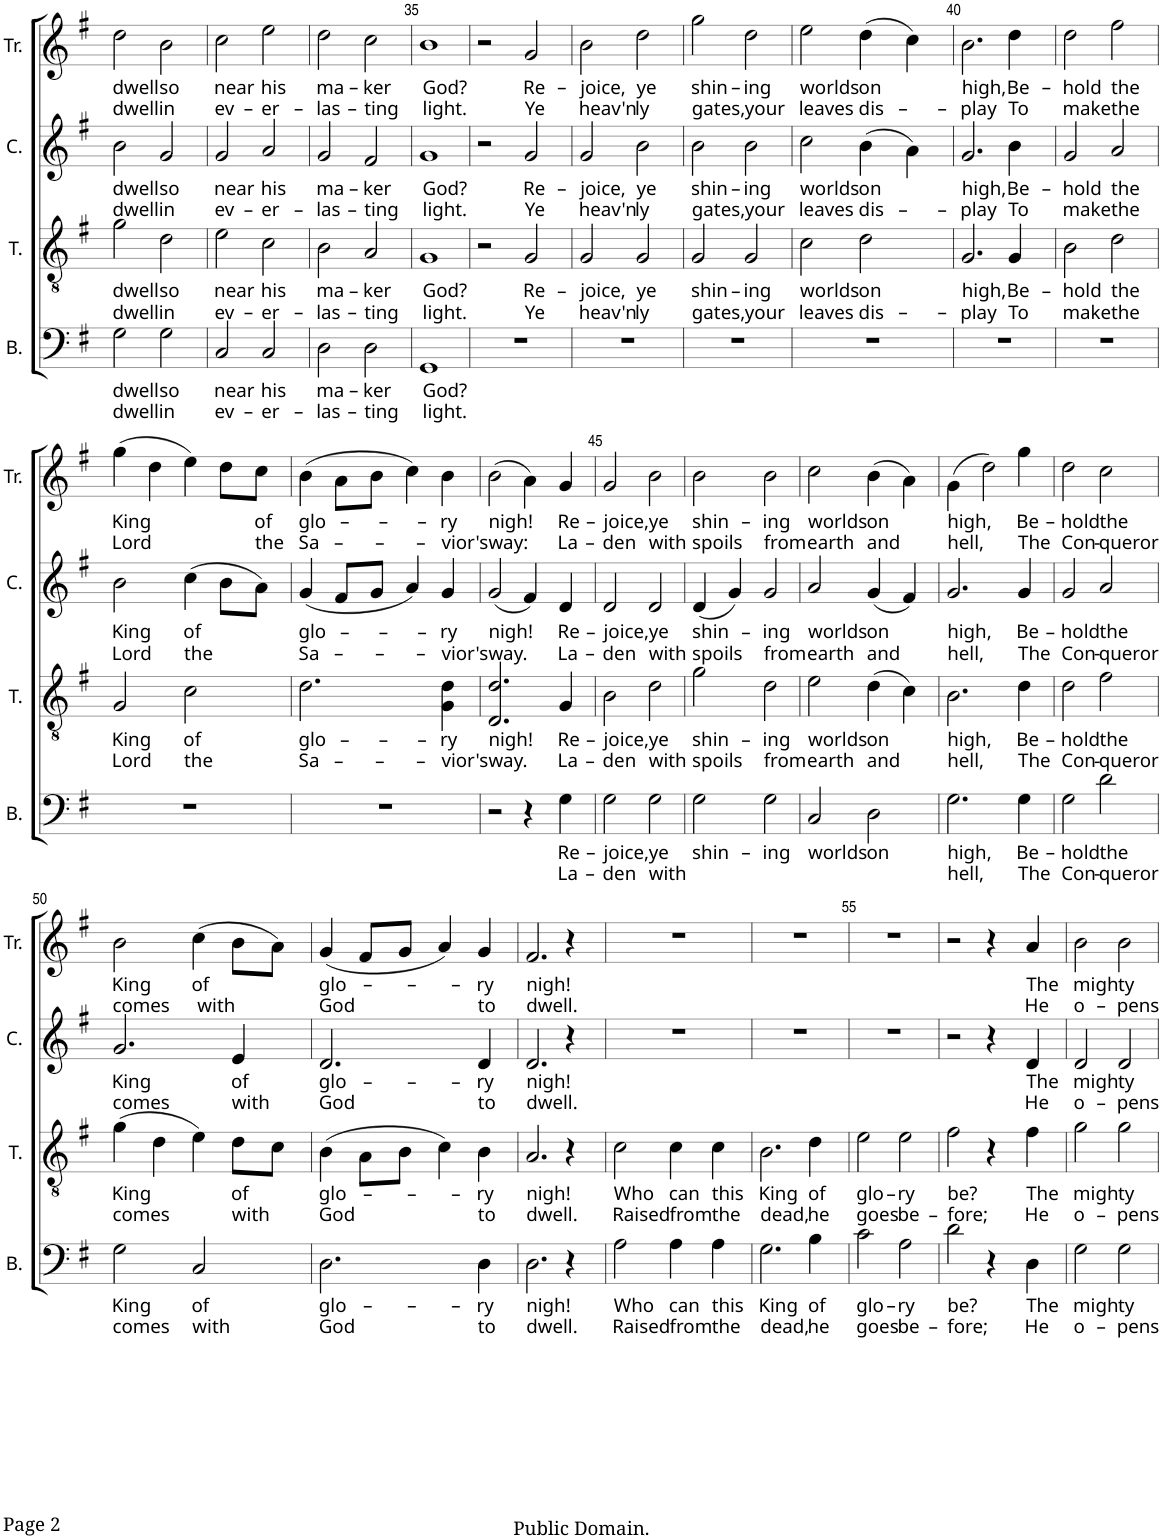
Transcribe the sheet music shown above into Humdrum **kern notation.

**kern	**text	**text	**kern	**text	**text	**kern	**text	**text	**kern	**text	**text
*part4	*part4	*part4	*part3	*part3	*part3	*part2	*part2	*part2	*part1	*part1	*part1
*staff4	*staff4	*staff4	*staff3	*staff3	*staff3	*staff2	*staff2	*staff2	*staff1	*staff1	*staff1
*I"B.	*	*	*I"T.	*	*	*I"C.	*	*	*I"Tr.	*	*
*I'B.	*	*	*I'T.	*	*	*I'C.	*	*	*I'Tr.	*	*
!!LO:PB:g=z
*clefF4	*	*	*clefGv2	*	*	*clefG2	*	*	*clefG2	*	*
*k[f#]	*	*	*k[f#]	*	*	*k[f#]	*	*	*k[f#]	*	*
*M2/2	*	*	*M2/2	*	*	*M2/2	*	*	*M2/2	*	*
*met(c|)	*	*	*met(c|)	*	*	*met(c|)	*	*	*met(c|)	*	*
=32	=32	=32	=32	=32	=32	=32	=32	=32	=32	=32	=32
!	!LO:LY:b	!LO:LY:b	!	!LO:LY:b	!LO:LY:b	!	!LO:LY:b	!LO:LY:b	!	!LO:LY:b	!LO:LY:b
2G\	dwell	dwell	2g\	dwell	dwell	2b\	dwell	dwell	2dd\	dwell	dwell
!	!LO:LY:b	!LO:LY:b	!	!LO:LY:b	!LO:LY:b	!	!LO:LY:b	!LO:LY:b	!	!LO:LY:b	!LO:LY:b
2G\	so	in	2d\	so	in	2g/	so	in	2b\	so	in
=33	=33	=33	=33	=33	=33	=33	=33	=33	=33	=33	=33
!	!LO:LY:b	!LO:LY:b	!	!LO:LY:b	!LO:LY:b	!	!LO:LY:b	!LO:LY:b	!	!LO:LY:b	!LO:LY:b
2C/	near	ev-	2e\	near	ev-	2g/	near	ev-	2cc\	near	ev-
!	!LO:LY:b	!LO:LY:b	!	!LO:LY:b	!LO:LY:b	!	!LO:LY:b	!LO:LY:b	!	!LO:LY:b	!LO:LY:b
2C/	his	-er-	2c\	his	-er-	2a/	his	-er-	2ee\	his	-er-
=34	=34	=34	=34	=34	=34	=34	=34	=34	=34	=34	=34
!	!LO:LY:b	!LO:LY:b	!	!LO:LY:b	!LO:LY:b	!	!LO:LY:b	!LO:LY:b	!	!LO:LY:b	!LO:LY:b
2D\	ma-	-las-	2B\	ma-	-las-	2g/	ma-	-las-	2dd\	ma-	-las-
!	!LO:LY:b	!LO:LY:b	!	!LO:LY:b	!LO:LY:b	!	!LO:LY:b	!LO:LY:b	!	!LO:LY:b	!LO:LY:b
2D\	-ker	-ting	2A/	-ker	-ting	2f#/	-ker	-ting	2cc\	-ker	-ting
=35	=35	=35	=35	=35	=35	=35	=35	=35	=35	=35	=35
!	!LO:LY:b	!LO:LY:b	!	!LO:LY:b	!LO:LY:b	!	!LO:LY:b	!LO:LY:b	!	!LO:LY:b	!LO:LY:b
1GG	God?	light.	1G	God?	light.	1g	God?	light.	1b	God?	light.
=36	=36	=36	=36	=36	=36	=36	=36	=36	=36	=36	=36
1r	.	.	2r	.	.	2r	.	.	2r	.	.
!	!	!	!	!LO:LY:b	!LO:LY:b	!	!LO:LY:b	!LO:LY:b	!	!LO:LY:b	!LO:LY:b
.	.	.	2G/	Re-	Ye	2g/	Re-	Ye	2g/	Re-	Ye
=37	=37	=37	=37	=37	=37	=37	=37	=37	=37	=37	=37
!	!	!	!	!LO:LY:b	!LO:LY:b	!	!LO:LY:b	!LO:LY:b	!	!LO:LY:b	!LO:LY:b
1r	.	.	2G/	-joice,	heav'n-	2g/	-joice,	heav'n-	2b\	-joice,	heav'n-
!	!	!	!	!LO:LY:b	!LO:LY:b	!	!LO:LY:b	!LO:LY:b	!	!LO:LY:b	!LO:LY:b
.	.	.	2G/	ye	-ly	2b\	ye	-ly	2dd\	ye	-ly
=38	=38	=38	=38	=38	=38	=38	=38	=38	=38	=38	=38
!	!	!	!	!LO:LY:b	!LO:LY:b	!	!LO:LY:b	!LO:LY:b	!	!LO:LY:b	!LO:LY:b
1r	.	.	2G/	shin-	gates,	2b\	shin-	gates,	2gg\	shin-	gates,
!	!	!	!	!LO:LY:b	!LO:LY:b	!	!LO:LY:b	!LO:LY:b	!	!LO:LY:b	!LO:LY:b
.	.	.	2G/	-ing	your	2b\	-ing	your	2dd\	-ing	your
=39	=39	=39	=39	=39	=39	=39	=39	=39	=39	=39	=39
!	!	!	!	!LO:LY:b	!LO:LY:b	!	!LO:LY:b	!LO:LY:b	!	!LO:LY:b	!LO:LY:b
1r	.	.	2c\	worlds	leaves	2cc\	worlds	leaves	2ee\	worlds	leaves
!	!	!	!	!LO:LY:b	!LO:LY:b	!	!LO:LY:b	!LO:LY:b	!	!LO:LY:b	!LO:LY:b
.	.	.	2d\	on	dis-	(4b\	on	dis-	(4dd\	on	dis-
.	.	.	.	.	.	4a\)	.	.	4cc\)	.	.
=40	=40	=40	=40	=40	=40	=40	=40	=40	=40	=40	=40
!	!	!	!	!LO:LY:b	!LO:LY:b	!	!LO:LY:b	!LO:LY:b	!	!LO:LY:b	!LO:LY:b
1r	.	.	2.G/	high,	-play	2.g/	high,	-play	2.b\	high,	-play
!	!	!	!	!LO:LY:b	!LO:LY:b	!	!LO:LY:b	!LO:LY:b	!	!LO:LY:b	!LO:LY:b
.	.	.	4G/	Be-	To	4b\	Be-	To	4dd\	Be-	To
=41	=41	=41	=41	=41	=41	=41	=41	=41	=41	=41	=41
!	!	!	!	!LO:LY:b	!LO:LY:b	!	!LO:LY:b	!LO:LY:b	!	!LO:LY:b	!LO:LY:b
1r	.	.	2B\	-hold	make	2g/	-hold	make	2dd\	-hold	make
!	!	!	!	!LO:LY:b	!LO:LY:b	!	!LO:LY:b	!LO:LY:b	!	!LO:LY:b	!LO:LY:b
.	.	.	2d\	the	the	2a/	the	the	2ff#\	the	the
!!LO:LB:g=z
=42	=42	=42	=42	=42	=42	=42	=42	=42	=42	=42	=42
!	!	!	!	!LO:LY:b	!LO:LY:b	!	!LO:LY:b	!LO:LY:b	!	!LO:LY:b	!LO:LY:b
1r	.	.	2G/	King	Lord	2b\	King	Lord	(4gg\	King	Lord
.	.	.	.	.	.	.	.	.	4dd\	.	.
!	!	!	!	!LO:LY:b	!LO:LY:b	!	!LO:LY:b	!LO:LY:b	!	!	!
.	.	.	2c\	of	the	(4cc\	of	the	4ee\)	.	.
.	.	.	.	.	.	8b\L	.	.	8dd\L	.	.
!	!	!	!	!	!	!	!	!	!	!LO:LY:b	!LO:LY:b
.	.	.	.	.	.	8a\J)	.	.	8cc\J	of	the
=43	=43	=43	=43	=43	=43	=43	=43	=43	=43	=43	=43
!	!	!	!	!LO:LY:b	!LO:LY:b	!	!LO:LY:b	!LO:LY:b	!	!LO:LY:b	!LO:LY:b
1r	.	.	2.d\	glo-	Sa-	(4g/	glo-	Sa-	(4b\	glo-	Sa-
.	.	.	.	.	.	8f#/L	.	.	8a\L	.	.
.	.	.	.	.	.	8g/J	.	.	8b\J	.	.
.	.	.	.	.	.	4a/)	.	.	4cc\)	.	.
!	!	!	!	!LO:LY:b	!LO:LY:b	!	!LO:LY:b	!LO:LY:b	!	!LO:LY:b	!LO:LY:b
.	.	.	4G\ 4d\	-ry	-vior's	4g/	-ry	-vior's	4b\	-ry	-vior's
=44	=44	=44	=44	=44	=44	=44	=44	=44	=44	=44	=44
!	!	!	!	!LO:LY:b	!LO:LY:b	!	!LO:LY:b	!LO:LY:b	!	!LO:LY:b	!LO:LY:b
2r	.	.	2.D/ 2.d/	nigh!	way.	(2g/	nigh!	way.	(2b\	nigh!	way:
4r	.	.	.	.	.	4f#/)	.	.	4a\)	.	.
!	!LO:LY:b	!LO:LY:b	!	!LO:LY:b	!LO:LY:b	!	!LO:LY:b	!LO:LY:b	!	!LO:LY:b	!LO:LY:b
4G\	Re-	-La-	4G/	Re-	-La-	4d/	Re-	-La-	4g/	Re-	-La-
=45	=45	=45	=45	=45	=45	=45	=45	=45	=45	=45	=45
!	!LO:LY:b	!LO:LY:b	!	!LO:LY:b	!LO:LY:b	!	!LO:LY:b	!LO:LY:b	!	!LO:LY:b	!LO:LY:b
2G\	-joice,	-den	2B\	-joice,	-den	2d/	-joice,	-den	2g/	-joice,	-den
!	!LO:LY:b	!LO:LY:b	!	!LO:LY:b	!LO:LY:b	!	!LO:LY:b	!LO:LY:b	!	!LO:LY:b	!LO:LY:b
2G\	ye	with	2d\	ye	with	2d/	ye	with	2b\	ye	with
=46	=46	=46	=46	=46	=46	=46	=46	=46	=46	=46	=46
!	!LO:LY:b	!	!	!LO:LY:b	!LO:LY:b	!	!LO:LY:b	!LO:LY:b	!	!LO:LY:b	!LO:LY:b
2G\	shin-	.	2g\	shin-	spoils	(4d/	shin-	spoils	2b\	shin-	spoils
.	.	.	.	.	.	4g/)	.	.	.	.	.
!	!LO:LY:b	!	!	!LO:LY:b	!LO:LY:b	!	!LO:LY:b	!LO:LY:b	!	!LO:LY:b	!LO:LY:b
2G\	-ing	.	2d\	-ing	from	2g/	-ing	from	2b\	-ing	from
=47	=47	=47	=47	=47	=47	=47	=47	=47	=47	=47	=47
!	!LO:LY:b	!	!	!LO:LY:b	!LO:LY:b	!	!LO:LY:b	!LO:LY:b	!	!LO:LY:b	!LO:LY:b
2C/	worlds	.	2e\	worlds	earth	2a/	worlds	earth	2cc\	worlds	earth
!	!LO:LY:b	!	!	!LO:LY:b	!LO:LY:b	!	!LO:LY:b	!LO:LY:b	!	!LO:LY:b	!LO:LY:b
2D\	on	.	(4d\	on	and	(4g/	on	and	(4b\	on	and
.	.	.	4c\)	.	.	4f#/)	.	.	4a\)	.	.
=48	=48	=48	=48	=48	=48	=48	=48	=48	=48	=48	=48
!	!LO:LY:b	!LO:LY:b	!	!LO:LY:b	!LO:LY:b	!	!LO:LY:b	!LO:LY:b	!	!LO:LY:b	!LO:LY:b
2.G\	high,	hell,	2.B\	high,	hell,	2.g/	high,	hell,	(4g\	high,	hell,
.	.	.	.	.	.	.	.	.	2dd\)	.	.
!	!LO:LY:b	!LO:LY:b	!	!LO:LY:b	!LO:LY:b	!	!LO:LY:b	!LO:LY:b	!	!LO:LY:b	!LO:LY:b
4G\	Be-	The	4d\	Be-	The	4g/	Be-	The	4gg\	Be-	The
=49	=49	=49	=49	=49	=49	=49	=49	=49	=49	=49	=49
!	!LO:LY:b	!LO:LY:b	!	!LO:LY:b	!LO:LY:b	!	!LO:LY:b	!LO:LY:b	!	!LO:LY:b	!LO:LY:b
2G\	-hold	Con-	2d\	-hold	Con-	2g/	-hold	Con-	2dd\	-hold	Con-
!	!LO:LY:b	!LO:LY:b	!	!LO:LY:b	!LO:LY:b	!	!LO:LY:b	!LO:LY:b	!	!LO:LY:b	!LO:LY:b
2d\	the	-queror	2f#\	the	-queror	2a/	the	-queror	2cc\	the	-queror
!!LO:LB:g=z
=50	=50	=50	=50	=50	=50	=50	=50	=50	=50	=50	=50
!	!LO:LY:b	!LO:LY:b	!	!LO:LY:b	!LO:LY:b	!	!LO:LY:b	!LO:LY:b	!	!LO:LY:b	!LO:LY:b
2G\	King	comes	(4g\	King	comes	2.g/	King	comes	2b\	King	comes
.	.	.	4d\	.	.	.	.	.	.	.	.
!	!LO:LY:b	!LO:LY:b	!	!	!	!	!	!	!	!LO:LY:b	!LO:LY:b
2C/	of	with	4e\)	.	.	.	.	.	(4cc\	of	with
!	!	!	!	!LO:LY:b	!LO:LY:b	!	!LO:LY:b	!LO:LY:b	!	!	!
.	.	.	8d\L	of	with	4e/	of	with	8b\L	.	.
.	.	.	8c\J	.	.	.	.	.	8a\J)	.	.
=51	=51	=51	=51	=51	=51	=51	=51	=51	=51	=51	=51
!	!LO:LY:b	!LO:LY:b	!	!LO:LY:b	!LO:LY:b	!	!LO:LY:b	!LO:LY:b	!	!LO:LY:b	!LO:LY:b
2.D\	glo-	God	(4B\	glo-	God	2.d/	glo-	God	(4g/	glo-	God
.	.	.	8A\L	.	.	.	.	.	8f#/L	.	.
.	.	.	8B\J	.	.	.	.	.	8g/J	.	.
.	.	.	4c\)	.	.	.	.	.	4a/)	.	.
!	!LO:LY:b	!LO:LY:b	!	!LO:LY:b	!LO:LY:b	!	!LO:LY:b	!LO:LY:b	!	!LO:LY:b	!LO:LY:b
4D\	-ry	to	4B\	-ry	to	4d/	-ry	to	4g/	-ry	to
=52	=52	=52	=52	=52	=52	=52	=52	=52	=52	=52	=52
!	!LO:LY:b	!LO:LY:b	!	!LO:LY:b	!LO:LY:b	!	!LO:LY:b	!LO:LY:b	!	!LO:LY:b	!LO:LY:b
2.D\	nigh!	dwell.	2.A/	nigh!	dwell.	2.d/	nigh!	dwell.	2.f#/	nigh!	dwell.
4r	.	.	4r	.	.	4r	.	.	4r	.	.
=53	=53	=53	=53	=53	=53	=53	=53	=53	=53	=53	=53
!	!LO:LY:b	!LO:LY:b	!	!LO:LY:b	!LO:LY:b	!	!	!	!	!	!
2A\	Who	Raised	2c\	Who	Raised	1r	.	.	1r	.	.
!	!LO:LY:b	!LO:LY:b	!	!LO:LY:b	!LO:LY:b	!	!	!	!	!	!
4A\	can	from	4c\	can	from	.	.	.	.	.	.
!	!LO:LY:b	!LO:LY:b	!	!LO:LY:b	!LO:LY:b	!	!	!	!	!	!
4A\	this	the	4c\	this	the	.	.	.	.	.	.
=54	=54	=54	=54	=54	=54	=54	=54	=54	=54	=54	=54
!	!LO:LY:b	!LO:LY:b	!	!LO:LY:b	!LO:LY:b	!	!	!	!	!	!
2.G\	King	dead,	2.B\	King	dead,	1r	.	.	1r	.	.
!	!LO:LY:b	!LO:LY:b	!	!LO:LY:b	!LO:LY:b	!	!	!	!	!	!
4B\	of	he	4d\	of	he	.	.	.	.	.	.
=55	=55	=55	=55	=55	=55	=55	=55	=55	=55	=55	=55
!	!LO:LY:b	!LO:LY:b	!	!LO:LY:b	!LO:LY:b	!	!	!	!	!	!
2c\	glo-	goes	2e\	glo-	goes	1r	.	.	1r	.	.
!	!LO:LY:b	!LO:LY:b	!	!LO:LY:b	!LO:LY:b	!	!	!	!	!	!
2A\	-ry	be-	2e\	-ry	be-	.	.	.	.	.	.
=56	=56	=56	=56	=56	=56	=56	=56	=56	=56	=56	=56
!	!LO:LY:b	!LO:LY:b	!	!LO:LY:b	!LO:LY:b	!	!	!	!	!	!
2d\	be?	-fore;	2f#\	be?	-fore;	2r	.	.	2r	.	.
4r	.	.	4r	.	.	4r	.	.	4r	.	.
!	!LO:LY:b	!LO:LY:b	!	!LO:LY:b	!LO:LY:b	!	!LO:LY:b	!LO:LY:b	!	!LO:LY:b	!LO:LY:b
4D\	The	He	4f#\	The	He	4d/	The	He	4a/	The	He
=57	=57	=57	=57	=57	=57	=57	=57	=57	=57	=57	=57
!	!LO:LY:b	!LO:LY:b	!	!LO:LY:b	!LO:LY:b	!	!LO:LY:b	!LO:LY:b	!	!LO:LY:b	!LO:LY:b
2G\	migh-	o-	2g\	migh-	o-	2d/	migh-	o-	2b\	migh-	o-
!	!LO:LY:b	!LO:LY:b	!	!LO:LY:b	!LO:LY:b	!	!LO:LY:b	!LO:LY:b	!	!LO:LY:b	!LO:LY:b
2G\	-ty	-pens	2g\	-ty	-pens	2d/	-ty	-pens	2b\	-ty	-pens
=	=	=	=	=	=	=	=	=	=	=	=
*-	*-	*-	*-	*-	*-	*-	*-	*-	*-	*-	*-
